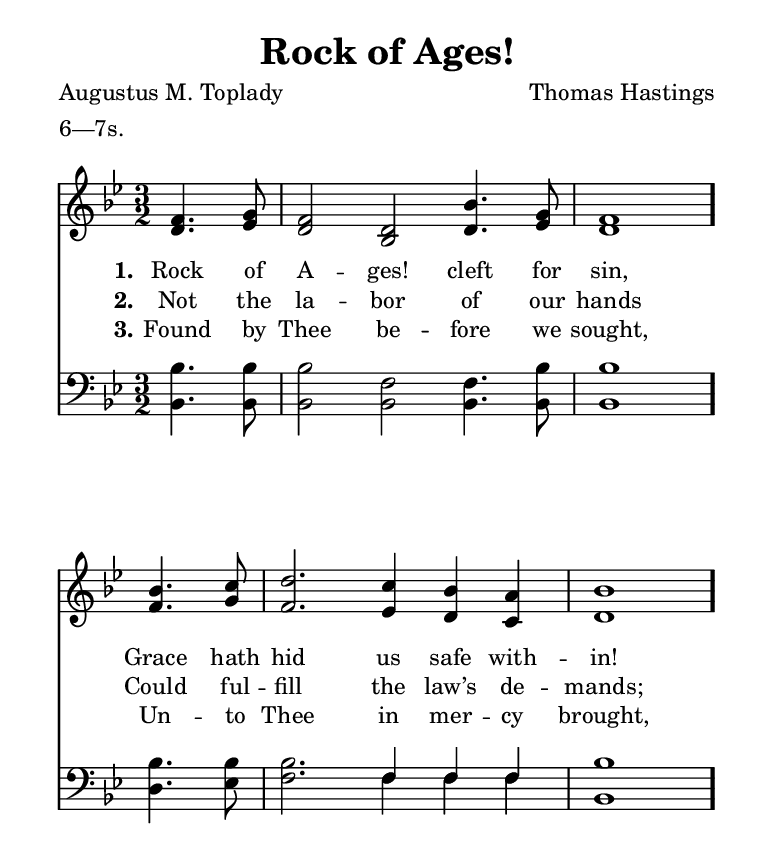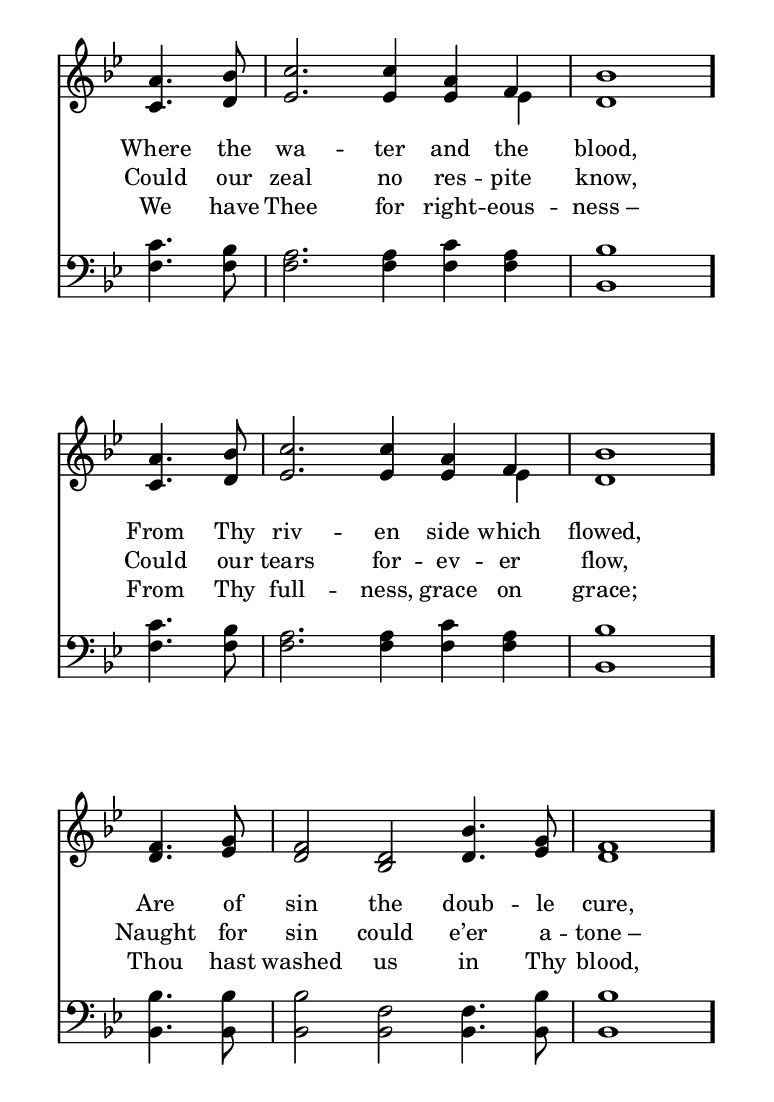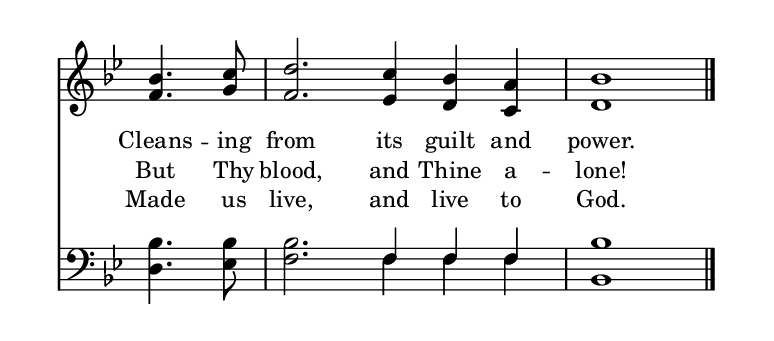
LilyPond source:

\include "common/global.ily"
\paper {
  \include "common/paper.ily"
  ragged-bottom = ##t
  system-system-spacing.padding = 11

}

\header{
  %gospel
  hymnnumber = "259"
  title = "Rock of Ages!"
  tunename = "Toplady"
  meter = "6—7s."
  poet = "Augustus M. Toplady" % see https://hymnary.org/text/rock_of_ages_cleft_for_me_let_me_hide
  composer = "Thomas Hastings" % see https://hymnary.org/tune/toplady_hastings
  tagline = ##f
}

global = {
  \include "common/overrides.ily"
  \override Staff.TimeSignature.style = #'numbered
  \time 3/2
  \override Score.MetronomeMark.transparent = ##t % hide all fermata changes too
  \tempo 2=70
  \key bes \major
  \partial 2
  \autoBeamOff
}

patternA = { c4. c8 | c2 c c4. c8 | c1 }
patternB = { c4. c8 | c2. c4 c c | c1 }

notesSoprano = {
\global
\relative c' {

  \changePitch \patternA { f g | f d bes' g | f }
  \changePitch \patternB { bes c | d c bes a | bes }
  \changePitch \patternB { a bes | c c a f | bes}
  \changePitch \patternB { a bes | c c a f | bes}
  \changePitch \patternA { f g | f d bes' g | f }
  \changePitch \patternB { bes c | d c bes a | bes }

  \bar "|."

}
}

notesAlto = {
\global
\relative e' {

  \changePitch \patternA { d ees | d bes d ees | d }
  \changePitch \patternB { f g | f ees d c | d }
  \changePitch \patternB { c d | ees ees ees ees | d }
  \changePitch \patternB { c d | ees ees ees ees | d }
  \changePitch \patternA { d ees | d bes d ees | d }
  \changePitch \patternB { f g | f ees d c | d }

}
}

notesTenor = {
\global
\relative a {

  \changePitch \patternA { bes bes | bes f f bes | bes }
  \changePitch \patternB { bes bes | bes f f f | bes }
  \changePitch \patternB { c bes | a a c a | bes }
  \changePitch \patternB { c bes | a a c a | bes }
  \changePitch \patternA { bes bes | bes f f bes | bes }
  \changePitch \patternB { bes bes | bes f f f | bes }

}
}

notesBass = {
\global
\relative f, {

  \changePitch \patternA { bes bes | bes bes bes bes | bes }
  \changePitch \patternB { d ees | f f f f | bes, }
  \changePitch \patternB { f' f | f f f f | bes, }
  \changePitch \patternB { f' f | f f f f | bes, }
  \changePitch \patternA { bes bes | bes bes bes bes | bes }
  \changePitch \patternB { d ees | f f f f | bes, }

}
}

wordsA = \lyricmode {
\set stanza = "1."

Rock of A -- ges! cleft for sin, \bar "."
Grace hath hid us safe with -- in! \bar "."
Where the wa -- ter and the blood, \bar "."
From Thy riv -- en side which flowed, \bar "."
Are of sin the doub -- le cure, \bar "."
Cleans -- ing from its guilt and power. \bar "."

}

wordsB = \lyricmode {
\set stanza = "2."

Not the la -- bor of our hands
Could ful -- fill the law’s de -- mands;
Could our zeal no res -- pite know,
Could our tears for -- ev -- er flow,
Naught for sin could e’er a -- tone_–
But Thy blood, and Thine a -- lone!

}

wordsC = \lyricmode {
\set stanza = "3."

Found by Thee be -- fore we sought,
Un -- to Thee in mer -- cy brought,
We have Thee for right -- eous -- ness_–
From Thy full -- ness, grace on grace;
Thou hast washed us in Thy blood,
Made us live, and live to God.

}

\score {
  \context ChoirStaff <<
    \context Staff = upper <<
      \set Staff.autoBeaming = ##f
      \set ChoirStaff.systemStartDelimiter = #'SystemStartBar
      \set ChoirStaff.printPartCombineTexts = ##f
      \partcombine #'(2 . 11) \notesSoprano \notesAlto
      \context NullVoice = sopranos { \voiceOne << \notesSoprano >> }
      \context Lyrics = one   \lyricsto sopranos \wordsA
      \context Lyrics = two   \lyricsto sopranos \wordsB
      \context Lyrics = three \lyricsto sopranos \wordsC
    >>
    \context Staff = men <<
      \set Staff.autoBeaming = ##f
      \clef bass
      \set ChoirStaff.printPartCombineTexts = ##f
      \partcombine #'(2 . 11) \notesTenor \notesBass
    >>
  >>
  \layout {
    \include "common/layout.ily"
  }
  #(cond ((ly:get-option 'eog-midi-permitted) #{ \midi{
    \include "common/midi.ily"
  } #}))
}

\version "2.19.49"  % necessary for upgrading to future LilyPond versions.

% vi:set et ts=2 sw=2 ai nocindent syntax=lilypond:
